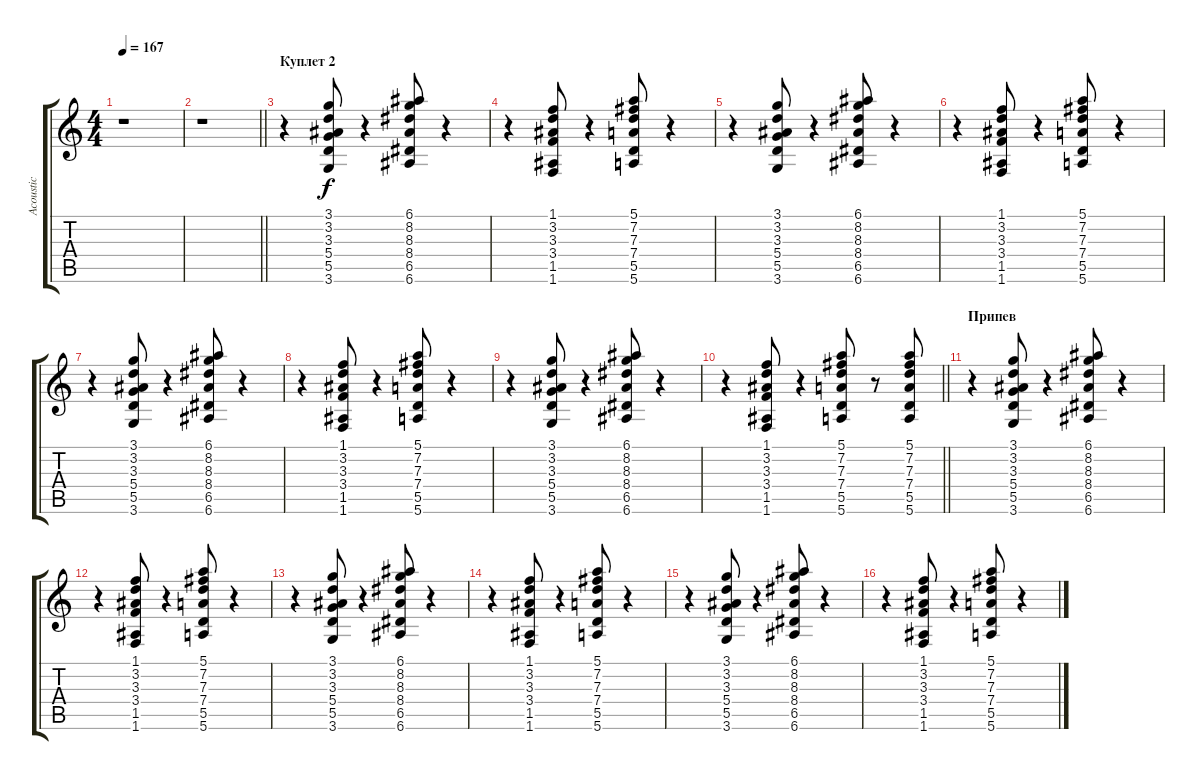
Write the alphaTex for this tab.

\track ("Acoustic" "Acoustic") {instrument acousticguitarsteel}
\staff {score tabs}
\tuning (E4 B3 G3 D3 A2 E2) {hide}
\ts (4 4)
\tempo 167
\clef g2
\ks c
r.1{dy f} |
\barLineRight lightlight
r.1 |
\section ("" "Куплет 2")
r.4 (3.1 3.2 3.3 5.4 5.5 3.6).8 r.4 (6.1 8.2 8.3 8.4 6.5 6.6).8 r.4 |
r.4 (1.1 3.2 3.3 3.4 1.5 1.6).8 r.4 (5.1 7.2 7.3 7.4 5.5 5.6).8 r.4 |
r.4 (3.1 3.2 3.3 5.4 5.5 3.6).8 r.4 (6.1 8.2 8.3 8.4 6.5 6.6).8 r.4 |
r.4 (1.1 3.2 3.3 3.4 1.5 1.6).8 r.4 (5.1 7.2 7.3 7.4 5.5 5.6).8 r.4 |
r.4 (3.1 3.2 3.3 5.4 5.5 3.6).8 r.4 (6.1 8.2 8.3 8.4 6.5 6.6).8 r.4 |
r.4 (1.1 3.2 3.3 3.4 1.5 1.6).8 r.4 (5.1 7.2 7.3 7.4 5.5 5.6).8 r.4 |
r.4 (3.1 3.2 3.3 5.4 5.5 3.6).8 r.4 (6.1 8.2 8.3 8.4 6.5 6.6).8 r.4 |
\barLineRight lightlight
r.4 (1.1 3.2 3.3 3.4 1.5 1.6).8 r.4 (5.1 7.2 7.3 7.4 5.5 5.6).8 r.8 (5.1 7.2 7.3 7.4 5.5 5.6).8 |
\section ("" "Припев")
r.4 (3.1 3.2 3.3 5.4 5.5 3.6).8 r.4 (6.1 8.2 8.3 8.4 6.5 6.6).8 r.4 |
r.4 (1.1 3.2 3.3 3.4 1.5 1.6).8 r.4 (5.1 7.2 7.3 7.4 5.5 5.6).8 r.4 |
r.4 (3.1 3.2 3.3 5.4 5.5 3.6).8 r.4 (6.1 8.2 8.3 8.4 6.5 6.6).8 r.4 |
r.4 (1.1 3.2 3.3 3.4 1.5 1.6).8 r.4 (5.1 7.2 7.3 7.4 5.5 5.6).8 r.4 |
r.4 (3.1 3.2 3.3 5.4 5.5 3.6).8 r.4 (6.1 8.2 8.3 8.4 6.5 6.6).8 r.4 |
r.4 (1.1 3.2 3.3 3.4 1.5 1.6).8 r.4 (5.1 7.2 7.3 7.4 5.5 5.6).8 r.4
